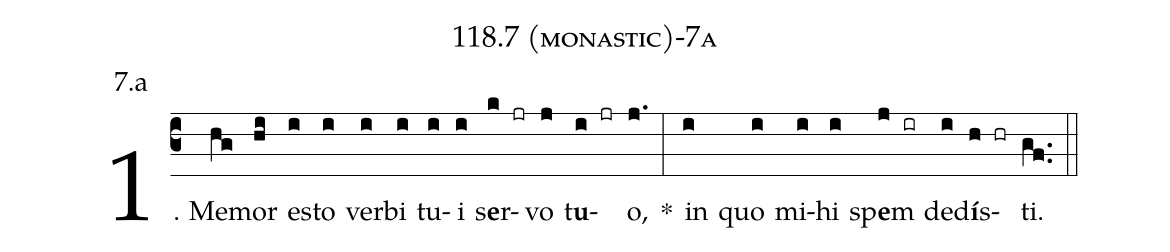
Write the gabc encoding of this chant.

name: 118.7 (monastic)-7a;
annotation: 7.a;
%%
(c3)1. Me(hg)mor(hi) es(i)to(i) ver(i)bi(i) tu(i)i(i) s<b>e</b>r(k jr)vo(j) t<b>u</b>(i jr)o,(j.) *(:) in(i) quo(i) mi(i)hi(i) sp<b>e</b>m(j ir) de(i)d<b>í</b>s(h hr)ti.(gf..) (::)
